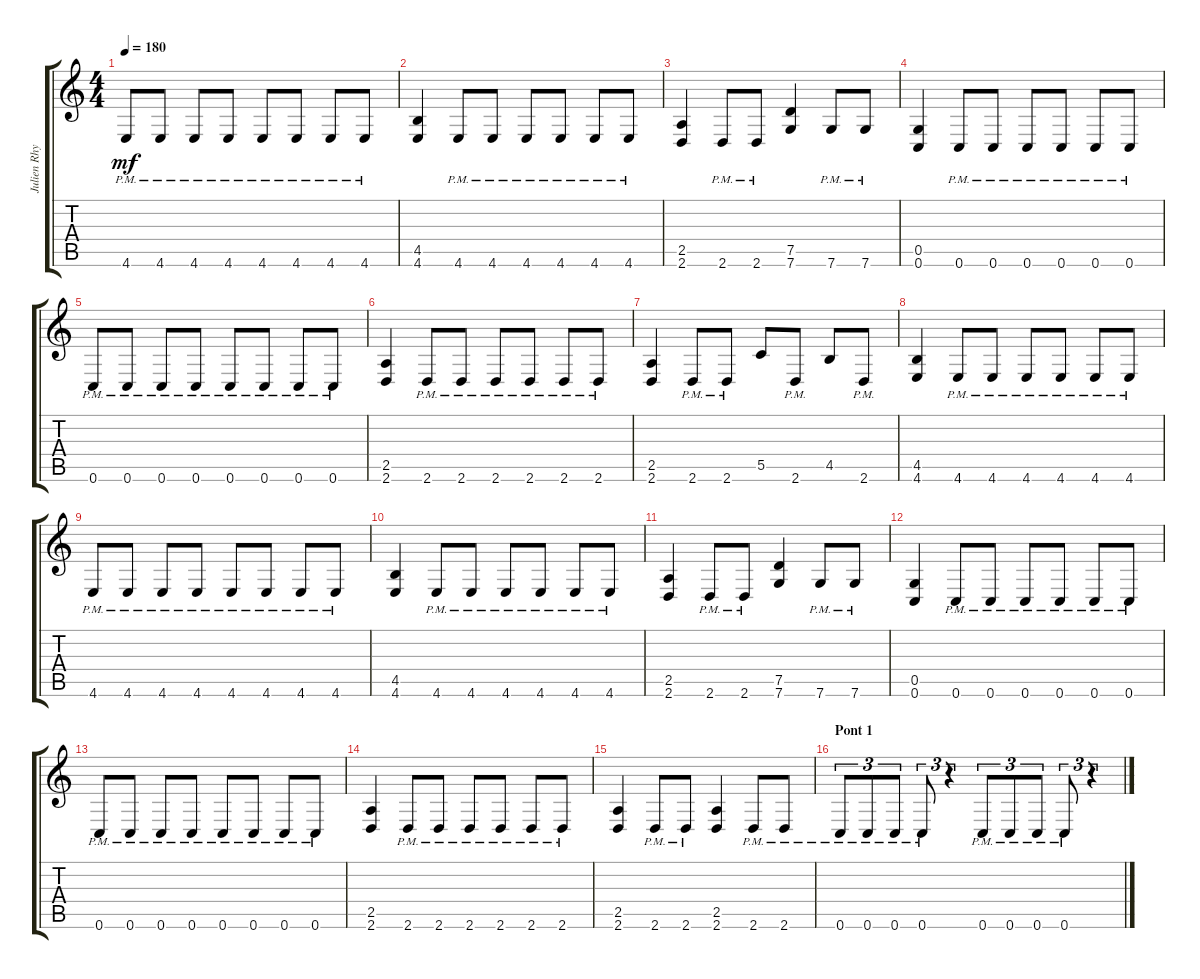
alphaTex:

\track ("Julien Rhythm" "Julien Rhy") {instrument distortionguitar}
\staff {score tabs}
\tuning (D4 A3 F3 C3 G2 C2) {hide}
\ts (4 4)
\tempo 180
\clef g2
\ks c
4.6{pm}.8{dy mf} 4.6{pm}.8 4.6{pm}.8 4.6{pm}.8 4.6{pm}.8 4.6{pm}.8 4.6{pm}.8 4.6{pm}.8 |
(4.5 4.6).4 4.6{pm}.8 4.6{pm}.8 4.6{pm}.8 4.6{pm}.8 4.6{pm}.8 4.6{pm}.8 |
(2.5 2.6).4 2.6{pm}.8 2.6{pm}.8 (7.5 7.6).4 7.6{pm}.8 7.6{pm}.8 |
(0.5 0.6).4 0.6{pm}.8 0.6{pm}.8 0.6{pm}.8 0.6{pm}.8 0.6{pm}.8 0.6{pm}.8 |
0.6{pm}.8 0.6{pm}.8 0.6{pm}.8 0.6{pm}.8 0.6{pm}.8 0.6{pm}.8 0.6{pm}.8 0.6{pm}.8 |
(2.5 2.6).4 2.6{pm}.8 2.6{pm}.8 2.6{pm}.8 2.6{pm}.8 2.6{pm}.8 2.6{pm}.8 |
(2.5 2.6).4 2.6{pm}.8 2.6{pm}.8 5.5.8 2.6{pm}.8 4.5.8 2.6{pm}.8 |
(4.5 4.6).4 4.6{pm}.8 4.6{pm}.8 4.6{pm}.8 4.6{pm}.8 4.6{pm}.8 4.6{pm}.8 |
4.6{pm}.8 4.6{pm}.8 4.6{pm}.8 4.6{pm}.8 4.6{pm}.8 4.6{pm}.8 4.6{pm}.8 4.6{pm}.8 |
(4.5 4.6).4 4.6{pm}.8 4.6{pm}.8 4.6{pm}.8 4.6{pm}.8 4.6{pm}.8 4.6{pm}.8 |
(2.5 2.6).4 2.6{pm}.8 2.6{pm}.8 (7.5 7.6).4 7.6{pm}.8 7.6{pm}.8 |
(0.5 0.6).4 0.6{pm}.8 0.6{pm}.8 0.6{pm}.8 0.6{pm}.8 0.6{pm}.8 0.6{pm}.8 |
0.6{pm}.8 0.6{pm}.8 0.6{pm}.8 0.6{pm}.8 0.6{pm}.8 0.6{pm}.8 0.6{pm}.8 0.6{pm}.8 |
(2.5 2.6).4 2.6{pm}.8 2.6{pm}.8 2.6{pm}.8 2.6{pm}.8 2.6{pm}.8 2.6{pm}.8 |
(2.5 2.6).4 2.6{pm}.8 2.6{pm}.8 (2.5 2.6).4 2.6{pm}.8 2.6{pm}.8 |
\section ("" "Pont 1")
0.6{pm}.8{tu (3 2)} 0.6{pm}.8{tu (3 2)} 0.6{pm}.8{tu (3 2)} 0.6{pm}.8{tu (3 2)} r.4{tu (3 2)} 0.6{pm}.8{tu (3 2)} 0.6{pm}.8{tu (3 2)} 0.6{pm}.8{tu (3 2)} 0.6{pm}.8{tu (3 2)} r.4{tu (3 2)}
